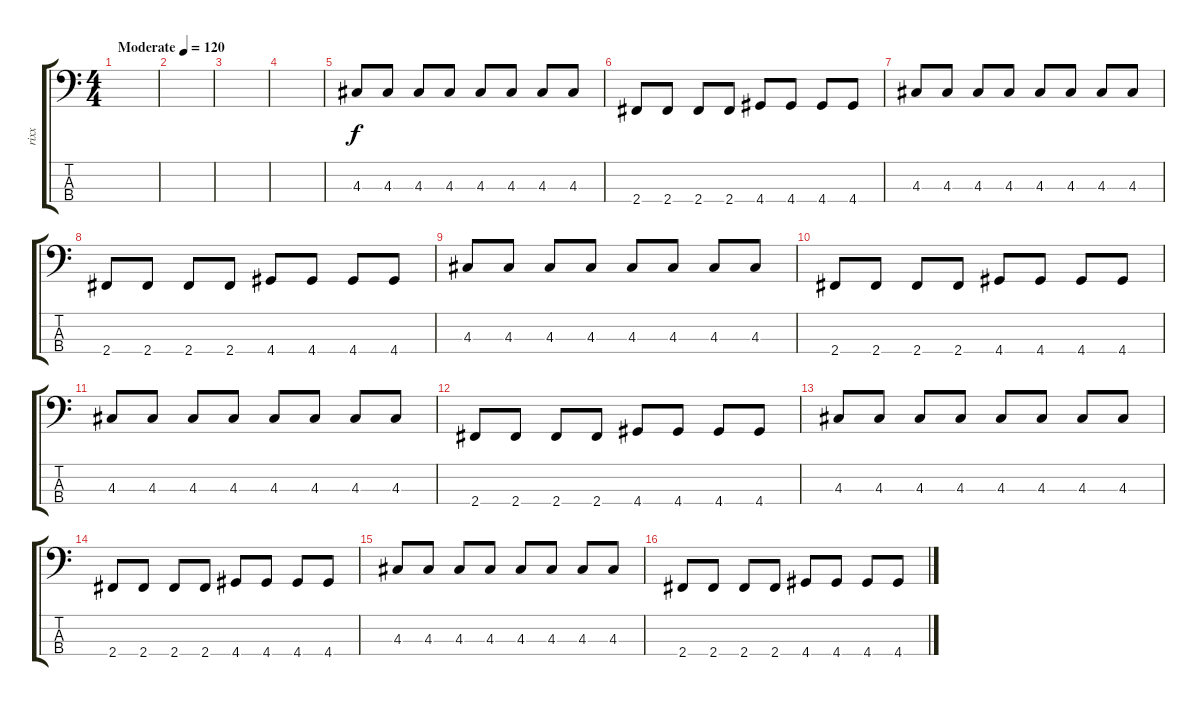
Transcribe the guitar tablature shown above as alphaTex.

\track ("rixx" "rixx") {instrument electricbassfinger}
\staff {score tabs}
\tuning (G2 D2 A1 E1) {hide}
\ts (4 4)
\tempo (120 "Moderate")
\clef f4
\ks c
|
|
|
|
4.3.8 4.3.8 4.3.8 4.3.8 4.3.8 4.3.8 4.3.8 4.3.8 |
2.4.8 2.4.8 2.4.8 2.4.8 4.4.8 4.4.8 4.4.8 4.4.8 |
4.3.8 4.3.8 4.3.8 4.3.8 4.3.8 4.3.8 4.3.8 4.3.8 |
2.4.8 2.4.8 2.4.8 2.4.8 4.4.8 4.4.8 4.4.8 4.4.8 |
4.3.8 4.3.8 4.3.8 4.3.8 4.3.8 4.3.8 4.3.8 4.3.8 |
2.4.8 2.4.8 2.4.8 2.4.8 4.4.8 4.4.8 4.4.8 4.4.8 |
4.3.8 4.3.8 4.3.8 4.3.8 4.3.8 4.3.8 4.3.8 4.3.8 |
2.4.8 2.4.8 2.4.8 2.4.8 4.4.8 4.4.8 4.4.8 4.4.8 |
4.3.8 4.3.8 4.3.8 4.3.8 4.3.8 4.3.8 4.3.8 4.3.8 |
2.4.8 2.4.8 2.4.8 2.4.8 4.4.8 4.4.8 4.4.8 4.4.8 |
4.3.8 4.3.8 4.3.8 4.3.8 4.3.8 4.3.8 4.3.8 4.3.8 |
2.4.8 2.4.8 2.4.8 2.4.8 4.4.8 4.4.8 4.4.8 4.4.8
